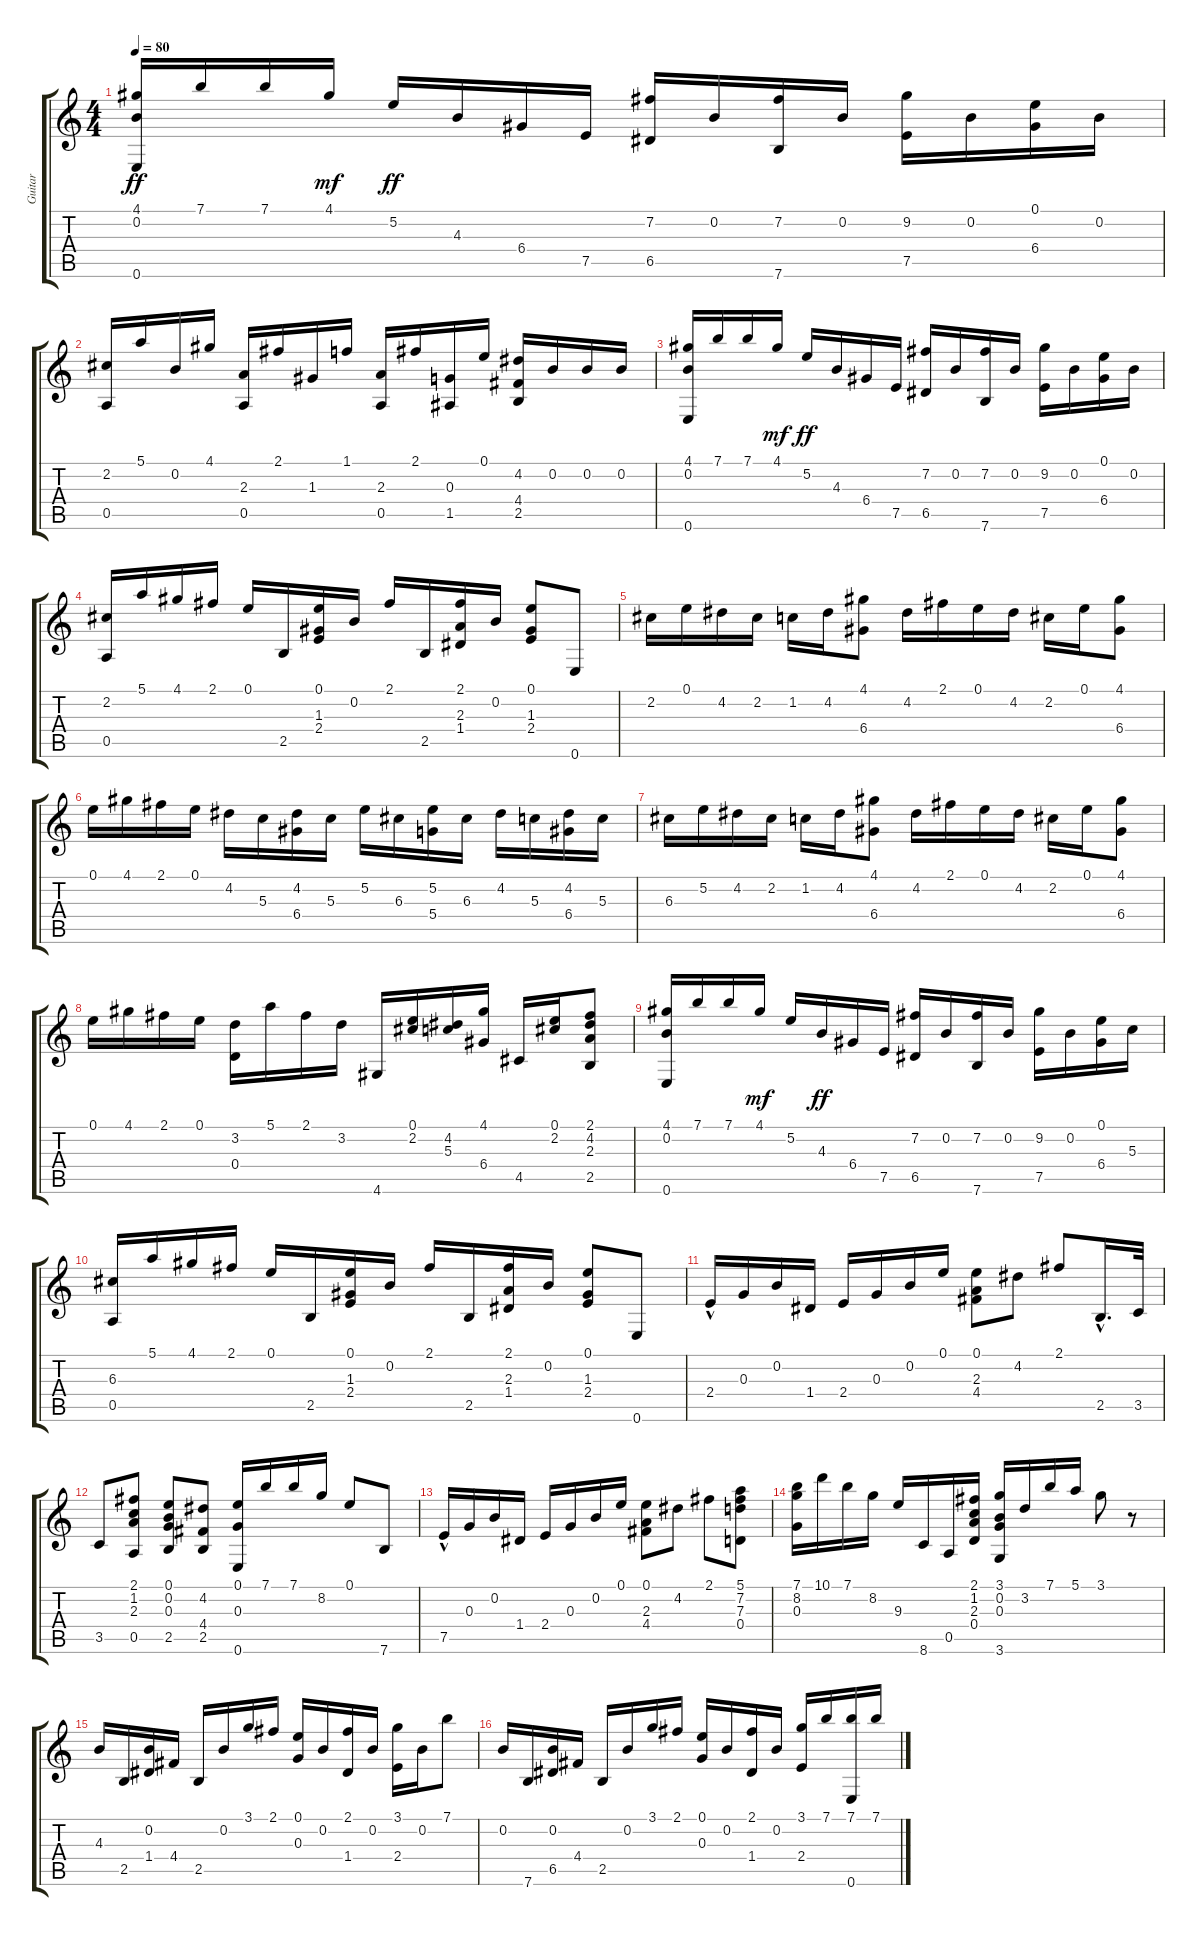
\track ("Guitar" "Guitar") {instrument acousticguitarnylon}
\staff {score tabs}
\tuning (E4 B3 G3 D3 A2 E2) {hide}
\ts (4 4)
\tempo 80
\clef g2
\ks c
(4.1 0.2 0.6).16{dy ff} 7.1.16 7.1.16 4.1.16{dy mf} 5.2.16{dy ff} 4.3.16 6.4.16 7.5.16 (7.2 6.5).16 0.2.16 (7.2 7.6).16 0.2.16 (9.2 7.5).16 0.2.16 (0.1 6.4).16 0.2.16 |
(2.2 0.5).16 5.1.16 0.2.16 4.1.16 (2.3 0.5).16 2.1.16 1.3.16 1.1.16 (2.3 0.5).16 2.1.16 (0.3 1.5).16 0.1.16 (4.2 4.4 2.5).16 0.2.16 0.2.16 0.2.16 |
(4.1 0.2 0.6).16 7.1.16 7.1.16 4.1.16{dy mf} 5.2.16{dy ff} 4.3.16 6.4.16 7.5.16 (7.2 6.5).16 0.2.16 (7.2 7.6).16 0.2.16 (9.2 7.5).16 0.2.16 (0.1 6.4).16 0.2.16 |
(2.2 0.5).16 5.1.16 4.1.16 2.1.16 0.1.16 2.5.16 (0.1 1.3 2.4).16 0.2.16 2.1.16 2.5.16 (2.1 2.3 1.4).16 0.2.16 (0.1 1.3 2.4).8 0.6.8 |
2.2.16 0.1.16 4.2.16 2.2.16 1.2.16 4.2.16 (4.1 6.4).8 4.2.16 2.1.16 0.1.16 4.2.16 2.2.16 0.1.16 (4.1 6.4).8 |
0.1.16 4.1.16 2.1.16 0.1.16 4.2.16 5.3.16 (4.2 6.4).16 5.3.16 5.2.16 6.3.16 (5.2 5.4).16 6.3.16 4.2.16 5.3.16 (4.2 6.4).16 5.3.16 |
6.3.16 5.2.16 4.2.16 2.2.16 1.2.16 4.2.16 (4.1 6.4).8 4.2.16 2.1.16 0.1.16 4.2.16 2.2.16 0.1.16 (4.1 6.4).8 |
0.1.16 4.1.16 2.1.16 0.1.16 (3.2 0.4).16 5.1.16 2.1.16 3.2.16 4.6.16 (0.1 2.2).16 (4.2 5.3).16 (4.1 6.4).16 4.5.16 (0.1 2.2).16 (2.1 4.2 2.3 2.5).8 |
(4.1 0.2 0.6).16 7.1.16 7.1.16 4.1.16{dy mf} 5.2.16 4.3.16{dy ff} 6.4.16 7.5.16 (7.2 6.5).16 0.2.16 (7.2 7.6).16 0.2.16 (9.2 7.5).16 0.2.16 (0.1 6.4).16 5.3.16 |
(6.3 0.5).16 5.1.16 4.1.16 2.1.16 0.1.16 2.5.16 (0.1 1.3 2.4).16 0.2.16 2.1.16 2.5.16 (2.1 2.3 1.4).16 0.2.16 (0.1 1.3 2.4).8 0.6.8 |
2.4{hac}.16 0.3.16 0.2.16 1.4.16 2.4.16 0.3.16 0.2.16 0.1.16 (0.1 2.3 4.4).8 4.2.8 2.1.8 2.5{hac}.16{d} 3.5.32 |
3.5.8 (2.1 1.2 2.3 0.5).8 (0.1 0.2 0.3 2.5).8 (4.2 4.4 2.5).8 (0.1 0.3 0.6).16 7.1.16 7.1.16 8.2.16 0.1.8 7.6.8 |
7.5{hac}.16 0.3.16 0.2.16 1.4.16 2.4.16 0.3.16 0.2.16 0.1.16 (0.1 2.3 4.4).8 4.2.8 2.1.8 (5.1 7.2 7.3 0.4).8 |
(7.1 8.2 0.3).16 10.1.16 7.1.16 8.2.16 9.3.16 8.6.16 0.5.16 (2.1 1.2 2.3 0.4).16 (3.1 0.2 0.3 3.6).16 3.2.16 7.1.16 5.1.16 3.1.8 r.8 |
4.3.16 2.5.16 (0.2 1.4).16 4.4.16 2.5.16 0.2.16 3.1.16 2.1.16 (0.1 0.3).16 0.2.16 (2.1 1.4).16 0.2.16 (3.1 2.4).16 0.2.16 7.1.8 |
0.2.16 7.6.16 (0.2 6.5).16 4.4.16 2.5.16 0.2.16 3.1.16 2.1.16 (0.1 0.3).16 0.2.16 (2.1 1.4).16 0.2.16 (3.1 2.4).16 7.1.16 (7.1 0.6).16 7.1.16
